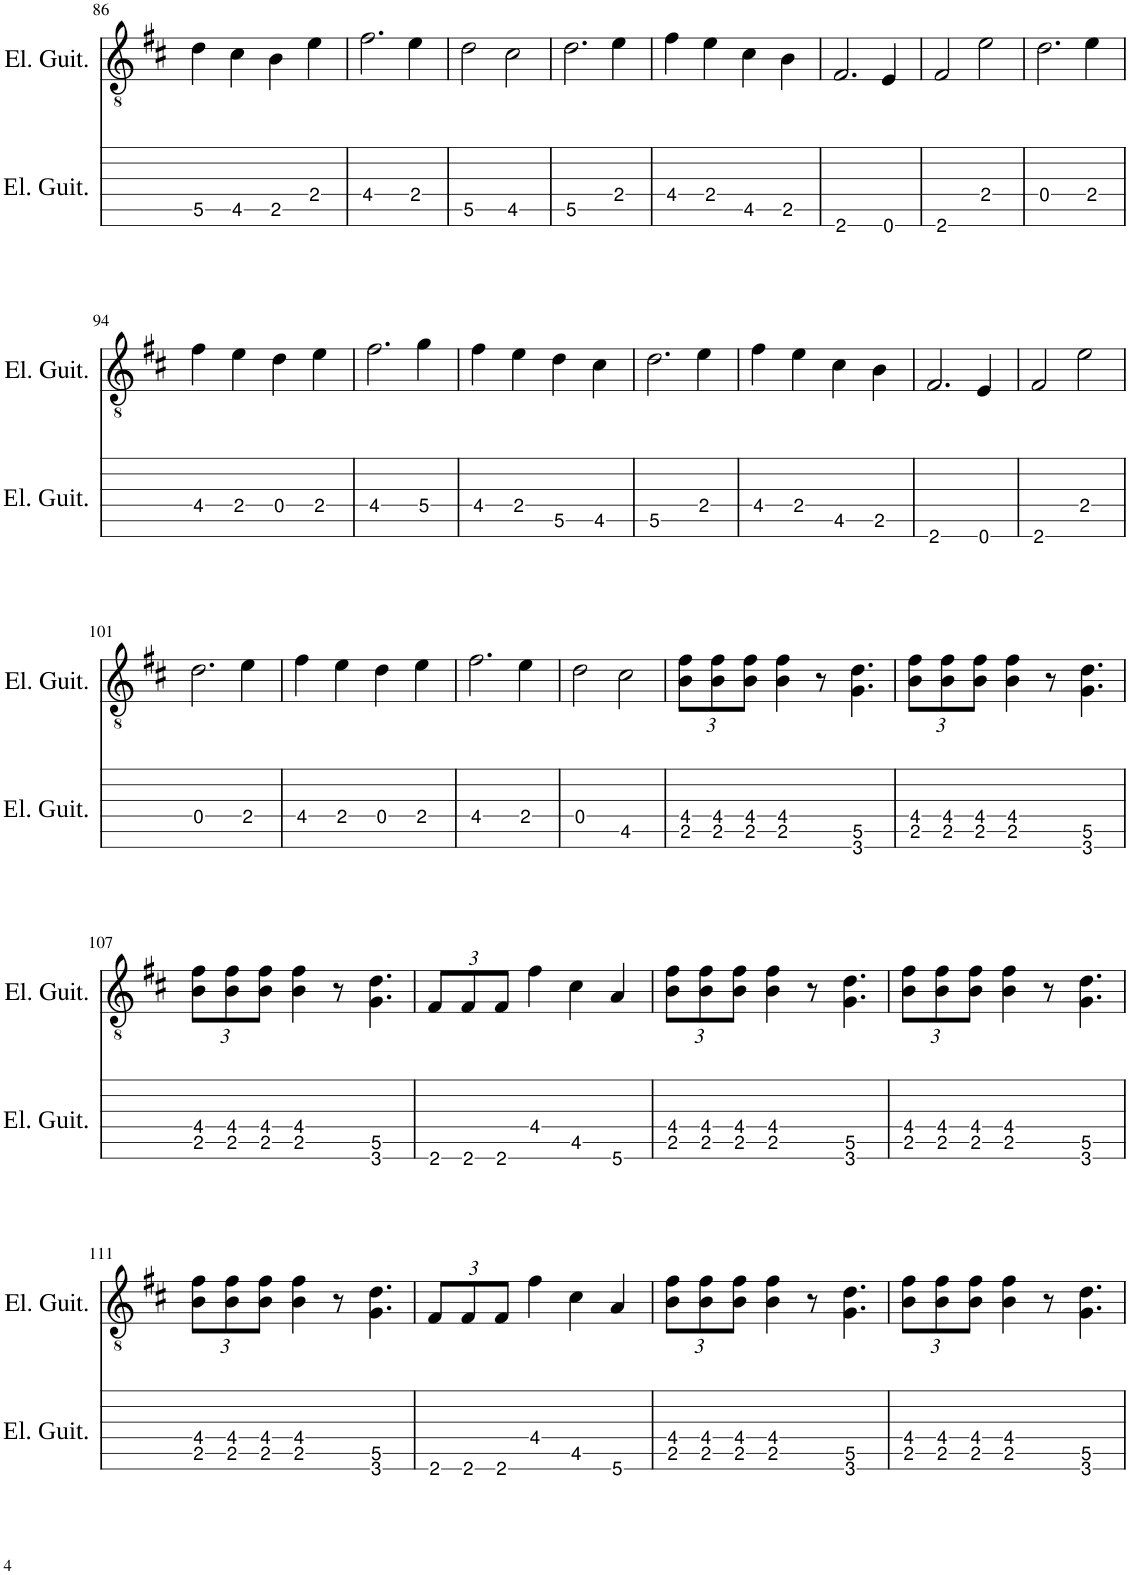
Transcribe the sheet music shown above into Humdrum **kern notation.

**kern	**kern
*part2	*part1
*staff2	*staff1
*I"Electric Guitar	*I"Electric Guitar
*I'El. Guit.	*I'El. Guit.
!!LO:PB:g=z
*	*clefGv2
*k[f#c#]	*k[f#c#]
*M4/4	*M4/4
=86	=86
4D	4d\
4C#	4c#\
4BB	4B\
4E	4e\
=87	=87
2.F#	2.f#\
4E	4e\
=88	=88
2D	2d\
2C#	2c#\
=89	=89
2.D	2.d\
4E	4e\
=90	=90
4F#	4f#\
4E	4e\
4C#	4c#\
4BB	4B\
=91	=91
2.FF#	2.F#/
4EE	4E/
=92	=92
2FF#	2F#/
2E	2e\
=93	=93
2.D	2.d\
4E	4e\
!!LO:LB:g=z
=94	=94
4F#	4f#\
4E	4e\
4D	4d\
4E	4e\
=95	=95
2.F#	2.f#\
4G	4g\
=96	=96
4F#	4f#\
4E	4e\
4D	4d\
4C#	4c#\
=97	=97
2.D	2.d\
4E	4e\
=98	=98
4F#	4f#\
4E	4e\
4C#	4c#\
4BB	4B\
=99	=99
2.FF#	2.F#/
4EE	4E/
=100	=100
2FF#	2F#/
2E	2e\
!!LO:LB:g=z
=101	=101
2.D	2.d\
4E	4e\
=102	=102
4F#	4f#\
4E	4e\
4D	4d\
4E	4e\
=103	=103
2.F#	2.f#\
4E	4e\
=104	=104
2D	2d\
2C#	2c#\
=105	=105
*Xbrackettup	*Xbrackettup
12BB\ 12F#\L	12B\ 12f#\L
12BB\ 12F#\	12B\ 12f#\
12BB\ 12F#\J	12B\ 12f#\J
4BB 4F#	4B\ 4f#\
8r	8r
4.GG 4.D	4.G\ 4.d\
=106	=106
12BB\ 12F#\L	12B\ 12f#\L
12BB\ 12F#\	12B\ 12f#\
12BB\ 12F#\J	12B\ 12f#\J
4BB 4F#	4B\ 4f#\
8r	8r
4.GG 4.D	4.G\ 4.d\
!!LO:LB:g=z
=107	=107
12BB\ 12F#\L	12B\ 12f#\L
12BB\ 12F#\	12B\ 12f#\
12BB\ 12F#\J	12B\ 12f#\J
4BB 4F#	4B\ 4f#\
8r	8r
4.GG 4.D	4.G\ 4.d\
=108	=108
12FF#L	12F#/L
12FF#	12F#/
12FF#J	12F#/J
4F#	4f#\
4C#	4c#\
4AA	4A/
=109	=109
12BB\ 12F#\L	12B\ 12f#\L
12BB\ 12F#\	12B\ 12f#\
12BB\ 12F#\J	12B\ 12f#\J
4BB 4F#	4B\ 4f#\
8r	8r
4.GG 4.D	4.G\ 4.d\
=110	=110
12BB\ 12F#\L	12B\ 12f#\L
12BB\ 12F#\	12B\ 12f#\
12BB\ 12F#\J	12B\ 12f#\J
4BB 4F#	4B\ 4f#\
8r	8r
4.GG 4.D	4.G\ 4.d\
!!LO:LB:g=z
=111	=111
12BB\ 12F#\L	12B\ 12f#\L
12BB\ 12F#\	12B\ 12f#\
12BB\ 12F#\J	12B\ 12f#\J
4BB 4F#	4B\ 4f#\
8r	8r
4.GG 4.D	4.G\ 4.d\
=112	=112
12FF#L	12F#/L
12FF#	12F#/
12FF#J	12F#/J
4F#	4f#\
4C#	4c#\
4AA	4A/
=113	=113
12BB\ 12F#\L	12B\ 12f#\L
12BB\ 12F#\	12B\ 12f#\
12BB\ 12F#\J	12B\ 12f#\J
4BB 4F#	4B\ 4f#\
8r	8r
4.GG 4.D	4.G\ 4.d\
=114	=114
12BB\ 12F#\L	12B\ 12f#\L
12BB\ 12F#\	12B\ 12f#\
12BB\ 12F#\J	12B\ 12f#\J
4BB 4F#	4B\ 4f#\
8r	8r
4.GG 4.D	4.G\ 4.d\
=	=
*-	*-
